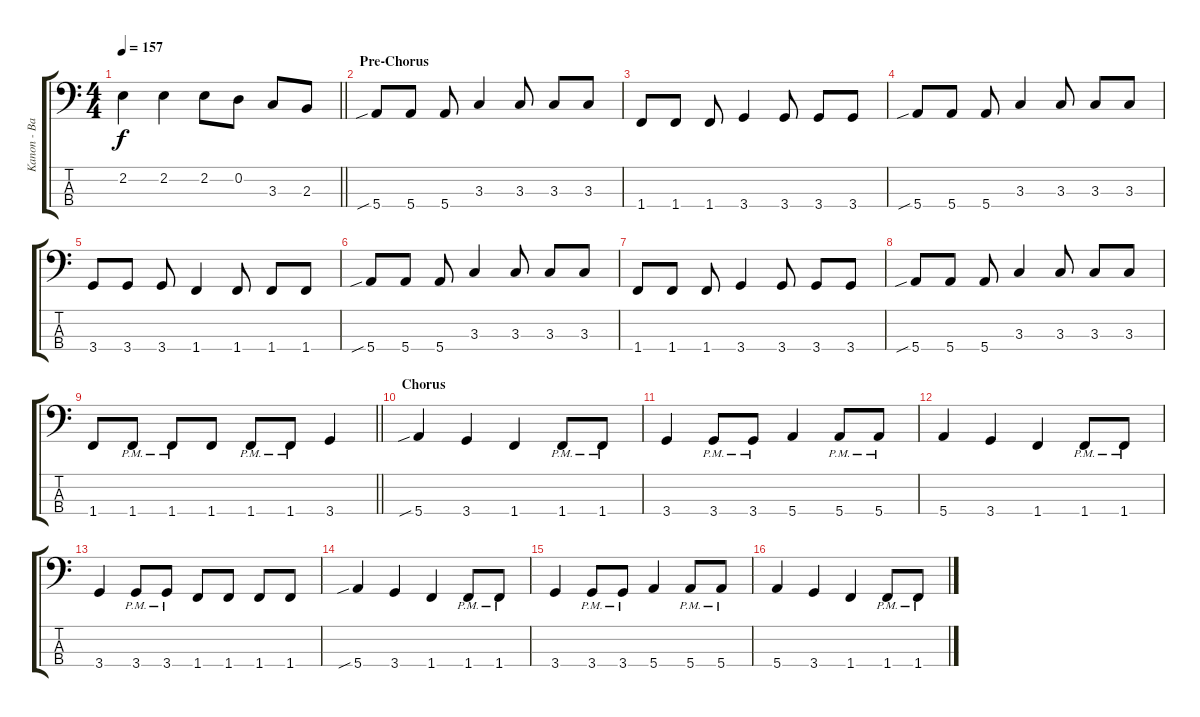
\track ("Kanon - Bass" "Kanon - Ba") {instrument electricbassfinger}
\staff {score tabs}
\tuning (G2 D2 A1 E1) {hide}
\ts (4 4)
\tempo 157
\clef f4
\barLineRight lightlight
\ks c
2.2.4{dy f} 2.2.4 2.2.8 0.2.8 3.3.8 2.3.8 |
\section ("" "Pre-Chorus")
5.4{sib}.8 5.4.8 5.4.8 3.3.4 3.3.8 3.3.8 3.3.8 |
1.4.8 1.4.8 1.4.8 3.4.4 3.4.8 3.4.8 3.4.8 |
5.4{sib}.8 5.4.8 5.4.8 3.3.4 3.3.8 3.3.8 3.3.8 |
3.4.8 3.4.8 3.4.8 1.4.4 1.4.8 1.4.8 1.4.8 |
5.4{sib}.8 5.4.8 5.4.8 3.3.4 3.3.8 3.3.8 3.3.8 |
1.4.8 1.4.8 1.4.8 3.4.4 3.4.8 3.4.8 3.4.8 |
5.4{sib}.8 5.4.8 5.4.8 3.3.4 3.3.8 3.3.8 3.3.8 |
\barLineRight lightlight
1.4.8 1.4{pm}.8 1.4{pm}.8 1.4.8 1.4{pm}.8 1.4{pm}.8 3.4.4 |
\section ("" "Chorus")
5.4{sib}.4 3.4.4 1.4.4 1.4{pm}.8 1.4{pm}.8 |
3.4.4 3.4{pm}.8 3.4{pm}.8 5.4.4 5.4{pm}.8 5.4{pm}.8 |
5.4.4 3.4.4 1.4.4 1.4{pm}.8 1.4{pm}.8 |
3.4.4 3.4{pm}.8 3.4{pm}.8 1.4.8 1.4.8 1.4.8 1.4.8 |
5.4{sib}.4 3.4.4 1.4.4 1.4{pm}.8 1.4{pm}.8 |
3.4.4 3.4{pm}.8 3.4{pm}.8 5.4.4 5.4{pm}.8 5.4{pm}.8 |
5.4.4 3.4.4 1.4.4 1.4{pm}.8 1.4{pm}.8
